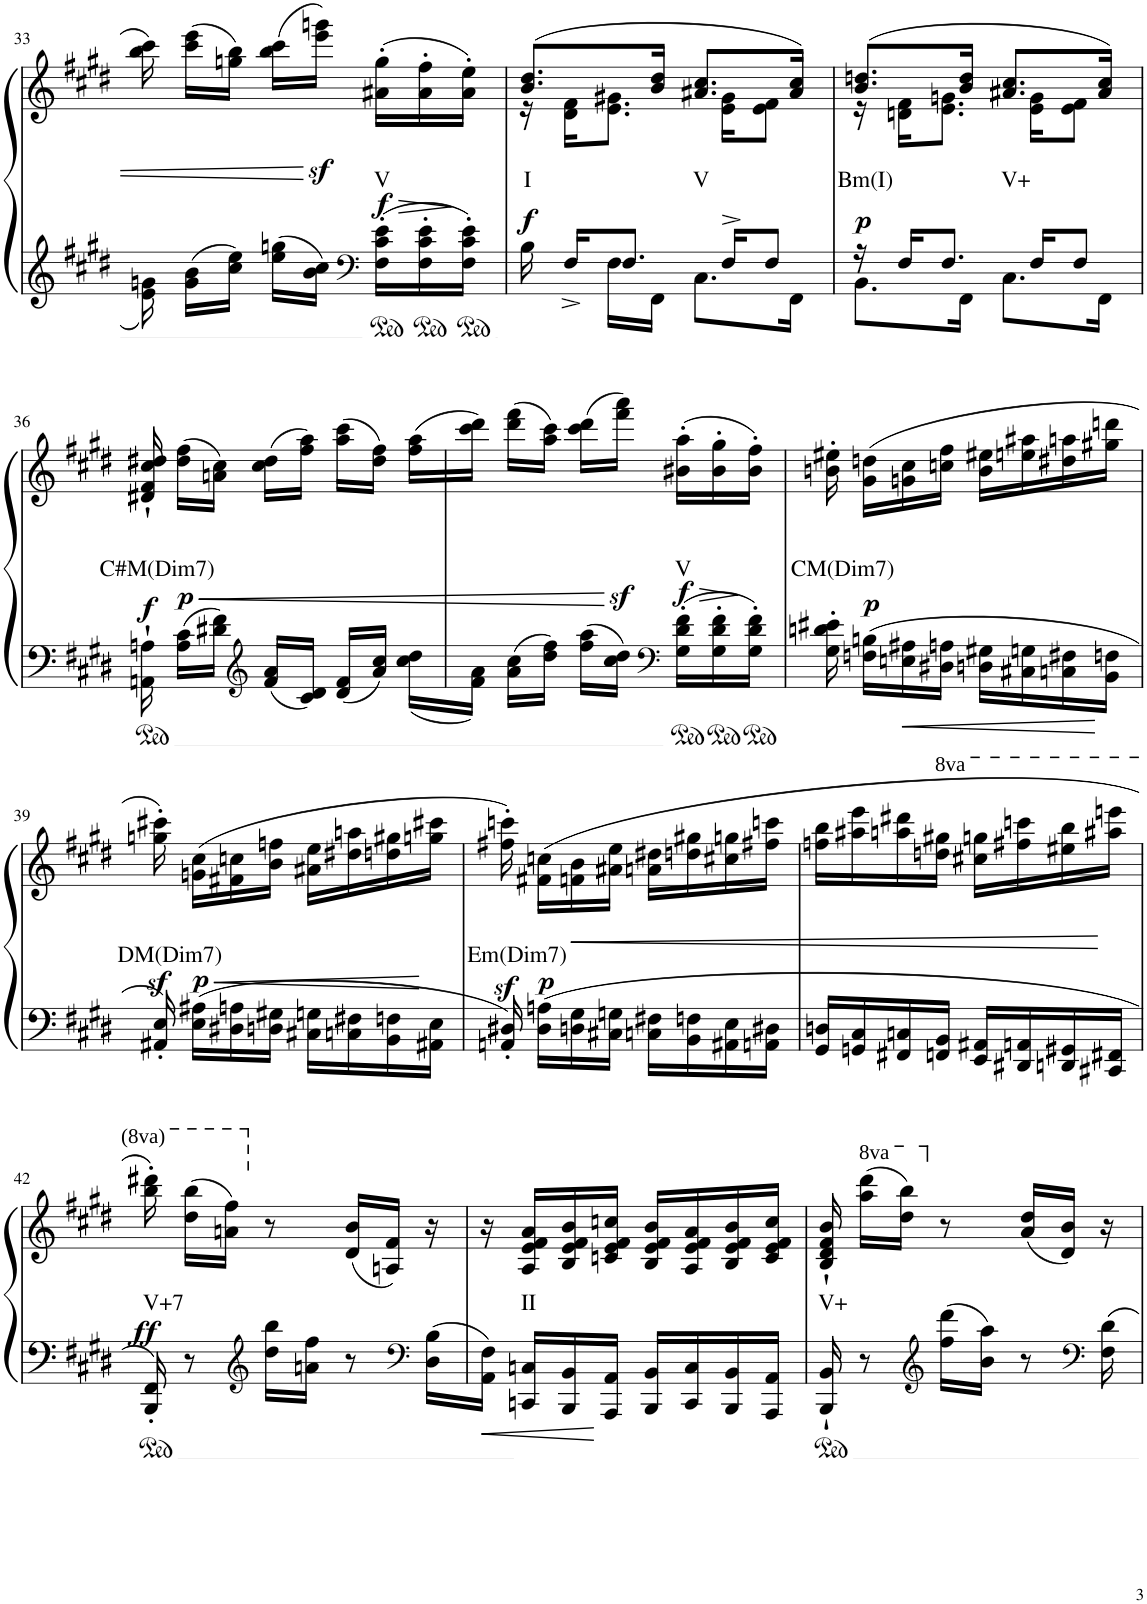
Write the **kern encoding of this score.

**kern	**kern	**text	**dynam
*part1	*part1	*part1	*part1
*staff2	*staff1	*staff1	*staff1/2
*I"Piano	*	*	*
*I'Pno	*	*	*
!!LO:PB:g=z
*clefG2	*clefG2	*	*
*k[f#c#g#d#]	*k[f#c#g#d#]	*	*
*M2/4	*M2/4	*	*
=33	=33	=33	=33
*^	*^	*	*
16ryy	16e\ 16gn\	16ryy	16bb\ 16ccc#\	.	.
16g\ 16b\LL	4..ryy	(>16ccc#\ 16eee\LL	4..ryy	.	.
16cc#\ 16ee\JJ	.	16ggn\ 16bb\JJ)	.	.	.
16ee\ 16ggn\LL	.	(>16bb\ 16ccc#\LL	.	.	.
!	!	!	!	!	!LO:DY:b
16b\ 16cc#\JJ	.	16eee\ 16gggn\JJ)	.	.	sf
*clefF4	*	*	*	*	*
!	!	!	!	!LO:LY:b	!LO:HP:b
!	!	!	!	!	!LO:DY:n=1:b
16F#\' 16c#\' 16e\'LL	.	(>16a#X\' 16gg\'LL	.	V	> f
16F#\' 16c#\' 16e\'	.	16a#\' 16ff#\'	.	.	.
16F#\' 16c#\' 16e\'JJ	.	16a#\' 16ee\'JJ)	.	.	.
=34	=34	=34	=34	=34	=34
!	!	!	!	!LO:LY:b	!LO:DY:b
16ryy	16B\	(8.b/ 8.dd#/L	16r	I	f
16F#^/KL	16ryy	.	16d#\ 16f#\KL	.	.
8.F#/J	16F#\LL	.	8.e\ 8.g#X\J	.	.
.	16FF#\JJ	16b/ 16dd#/Jk	.	.	.
!	!	!	!	!LO:LY:b	!
.	8.C#\L	8.a#X/ 8.cc#/L	.	V	.
16F#^/KL	.	.	16e\ 16g#\KL	.	.
8F#/J	.	.	8e\ 8f#\J	.	.
.	16FF#\Jk	16a#/ 16cc#/Jk)	.	.	.
=35	=35	=35	=35	=35	=35
!	!	!	!	!LO:LY:b	!LO:DY:b
16r	8.BB\L	(8.b/ 8.ddn/L	16r	Bm(I)	p
16F#/KL	.	.	16dn\ 16f#\KL	.	.
8.F#/J	.	.	8.e\ 8.gn\J	.	.
.	16FF#\Jk	16b/ 16dd/Jk	.	.	.
!	!	!	!	!LO:LY:b	!
.	8.C#\L	8.a#X/ 8.cc#/L	.	V+	.
16F#/KL	.	.	16e\ 16g\KL	.	.
8F#/J	.	.	8e\ 8f#\J	.	.
.	16FF#\Jk	16a#/ 16cc#/Jk)	.	.	.
!!LO:LB:g=z	!!
=36	=36	=36	=36	=36	=36
!	!	!	!	!LO:LY:b	!LO:DY:b
16AAn\'` 16An\'`	4..ryy	16d#X/'` 16f#/'` 16cc#/'` 16dd#X/'`	4..ryy	C#M(Dim7)	f
!	!	!	!	!	!LO:HP:b
!	!	!	!	!	!LO:DY:n=1:b
16A\ 16c#\LL	.	(>16dd#\ 16ff#\LL	.	.	< p
16d#X\ 16f#\JJ	.	16an\ 16cc#\JJ)	.	.	.
*clefG2	*	*	*	*	*
16f#/ 16a/LL	.	(>16cc#\ 16dd#\LL	.	.	.
16c#/ 16d#/JJ	.	16ff#\ 16aa\JJ)	.	.	.
16d#/ 16f#/LL	.	(>16aa\ 16ccc#\LL	.	.	.
16a/ 16cc#/JJ	.	16dd#\ 16ff#\JJ)	.	.	.
16ryy	16cc#\ 16dd#\LL	16ryy	(>16ff#\ 16aa\LL	.	.
=37	=37	=37	=37	=37	=37
16ryy	16f#\ 16a\JJ	16ryy	16ccc#\ 16ddd#\JJ)	.	.
16a\ 16cc#\LL	4..ryy	(>16ddd#\ 16fff#\LL	4..ryy	.	.
16dd#\ 16ff#\JJ	.	16aa\ 16ccc#\JJ)	.	.	.
16ff#\ 16aa\LL	.	(>16ccc#\ 16ddd#\LL	.	.	.
!	!	!	!	!	!LO:DY:n=1:b
16cc#\ 16dd#\JJ	.	16fff#\ 16aaa\JJ)	.	.	] sf
*clefF4	*	*	*	*	*
!	!	!	!	!LO:LY:b	!LO:HP:b
!	!	!	!	!	!LO:DY:n=2:b
16G#\' 16d#\' 16f#\'LL	.	(>16b#X\' 16aa\'LL	.	V	> f
16G#\' 16d#\' 16f#\'	.	16b#\' 16gg#\'	.	.	.
16G#\' 16d#\' 16f#\'JJ	.	16b#\' 16ff#\'JJ)	.	.	[
*v	*v	*	*	*	*
*	*v	*v	*	*
=38	=38	=38	=38
!	!	!LO:LY:b	!
16G#\' 16dn\' 16e#X\'	16bn\' 16ee#X\'	CM(Dim7)	.
!	!	!	!LO:DY:b
16Fn\ 16Bn\LL	(16g#\ 16ddn\LL	.	p
!	!	!	!LO:HP:b=2
16En\ 16A#X\	16gn\ 16cc#\	.	<
16D#X\ 16An\JJ	16ccn\ 16ff#\JJ	.	.
16Dn\ 16G#X\LL	16b\ 16ee#X\LL	.	.
16C#X\ 16Gn\	16een\ 16aa#X\	.	.
16Cn\ 16F#X\	16dd#X\ 16aan\	.	.
16BB\ 16Fn\JJ	16gg#X\ 16dddn\JJ	.	]
!!LO:LB:g=z
=39	=39	=39	=39
!	!	!LO:LY:b	!
16AA#X/' 16E/'	16ggn\z<' 16ccc#X\z<')	DM(Dim7)	.
!	!	!	!LO:HP:b
!	!	!	!LO:DY:n=1:b
16E\ 16A#X\LL	(16gn\ 16cc#\LL	.	< p
16D#X\ 16An\	16f#X\ 16ccn\	.	.
16Dn\ 16G#X\JJ	16b\ 16ffn\JJ	.	.
16C#X\ 16Gn\LL	16a#X\ 16ee\LL	.	.
16Cn\ 16F#X\	16dd#X\ 16aan\	.	.
16BB\ 16Fn\	16ddn\ 16gg#X\	.	.
16AA#X\ 16E\JJ	16ggn\ 16ccc#X\JJ	.	[
=40	=40	=40	=40
!	!	!LO:LY:b	!
16AAn/' 16D#X/'	16ff#X\z<' 16cccn\z<')	Em(Dim7)	.
!	!	!	!LO:DY:b
16D#\ 16An\LL	(16f#X\ 16ccn\LL	.	p
!	!	!	!LO:HP:b
16Dn\ 16G#\	16fn\ 16b\	.	<
16C#X\ 16Gn\JJ	16a#X\ 16ee\JJ	.	.
16Cn\ 16F#X\LL	16an\ 16dd#X\LL	.	.
16BB\ 16Fn\	16ddn\ 16gg#X\	.	.
16AA#X\ 16E\	16cc#X\ 16ggn\	.	.
16AAn\ 16D#X\JJ	16ff#X\ 16cccn\JJ	.	.
=41	=41	=41	=41
16GG#/ 16Dn/LL	16ffn\ 16bb\LL	.	.
16GGn/ 16C#/	16aa#X\ 16eee\	.	.
16FF#X/ 16Cn/	16aan\ 16ddd#X\	.	.
*	*8va	*	*
16FFn/ 16BB/JJ	16dddn\ 16ggg#X\JJ	.	.
16EE/ 16AA#X/LL	16ccc#X\ 16gggn\LL	.	.
16DD#X/ 16AAn/	16fff#X\ 16ccccn\	.	.
16DDn/ 16GG#X/	16eee#X\ 16bbb\	.	.
16CC#X/ 16FF#X/JJ	16aaa#X\ 16eeeen\JJ	.	[
!!LO:LB:g=z
=42	=42	=42	=42
!	!	!LO:LY:b	!LO:DY:b
16BBB/' 16FF#/'	16bbb\' 16dddd#X\')	V+7	ff
8r	(16ddd#\ 16bbb\LL	.	.
.	16aan\ 16fff#\JJ)	.	.
*clefG2	*	*	*
*	*X8va	*	*
16dd#\ 16bb\LL	8r	.	.
16an\ 16ff#\JJ	.	.	.
8r	(16d#/ 16b/LL	.	.
.	16An/ 16f#/JJ)	.	.
*clefF4	*	*	*
16D#\ 16B\LL	16r	.	.
=43	=43	=43	=43
16AA\ 16F#\JJ	16r	.	.
!	!	!LO:LY:b	!
16CCn/ 16Cn/LL	16A/ 16e/ 16f#/ 16a/LL	II	.
16BBB/ 16BB/	16B/ 16e/ 16f#/ 16b/	.	.
16AAA/ 16AA/JJ	16cn/ 16e/ 16f#/ 16ccn/JJ	.	[
16BBB/ 16BB/LL	16B/ 16e/ 16f#/ 16b/LL	.	.
16CC/ 16C/	16A/ 16e/ 16f#/ 16a/	.	.
16BBB/ 16BB/	16B/ 16e/ 16f#/ 16b/	.	.
16AAA/ 16AA/JJ	16c/ 16e/ 16f#/ 16cc/JJ	.	.
=44	=44	=44	=44
!	!	!LO:LY:b	!
16BBB/'` 16BB/'`	16B/'` 16d#/'` 16f#/'` 16b/'`	V+	.
*	*8va	*	*
8r	(16aaa\ 16dddd#\LL	.	.
.	16ddd#\ 16bbb\JJ)	.	.
*clefG2	*	*	*
*	*X8va	*	*
16ff#\ 16ddd#\LL	8r	.	.
16b\ 16aa\JJ	.	.	.
8r	(16a/ 16dd#/LL	.	.
.	16d#/ 16b/JJ)	.	.
*clefF4	*	*	*
16F#\ 16d#\	16r	.	.
=	=	=	=
*-	*-	*-	*-
